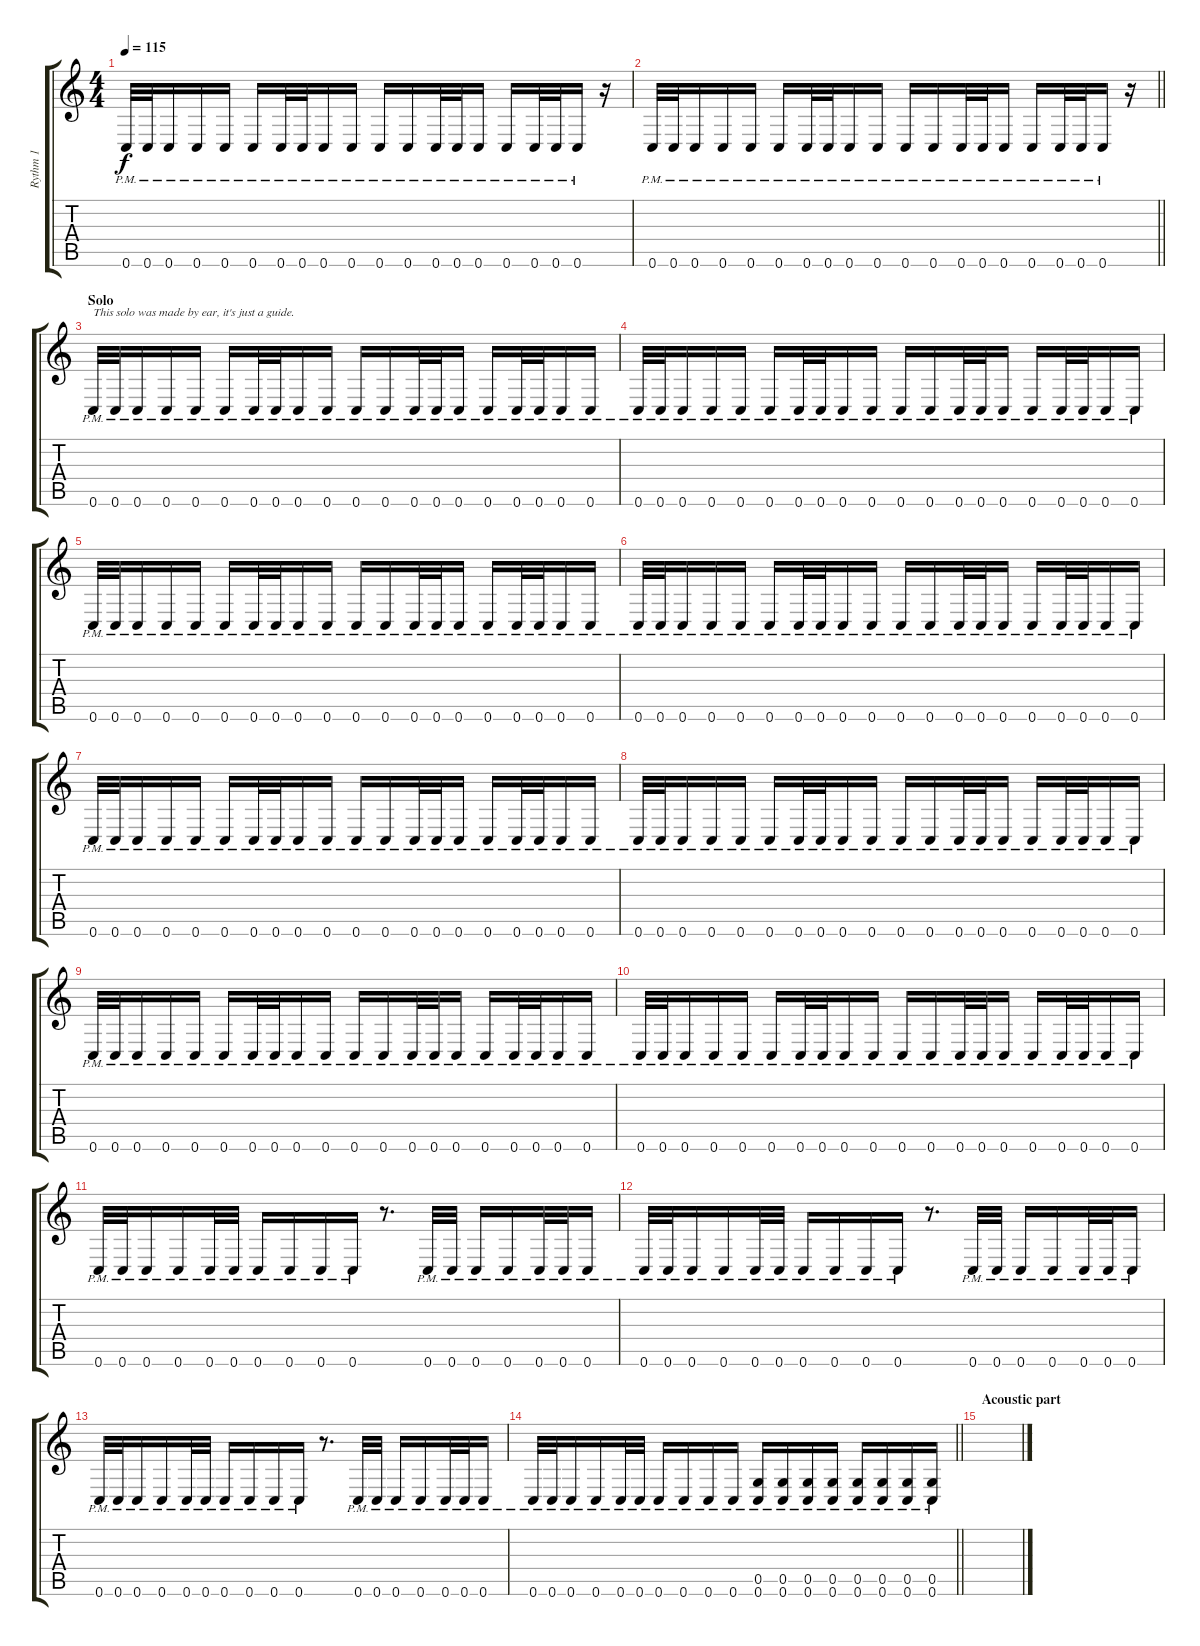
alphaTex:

\track ("Rythm 1" "Rythm 1") {instrument distortionguitar}
\staff {score tabs}
\tuning (D4 A3 F3 C3 G2 C2) {hide}
\ts (4 4)
\tempo 115
\clef g2
\ks c
0.6{pm}.32{dy f} 0.6{pm}.32 0.6{pm}.16 0.6{pm}.16 0.6{pm}.16 0.6{pm}.16 0.6{pm}.32 0.6{pm}.32 0.6{pm}.16 0.6{pm}.16 0.6{pm}.16 0.6{pm}.16 0.6{pm}.32 0.6{pm}.32 0.6{pm}.16 0.6{pm}.16 0.6{pm}.32 0.6{pm}.32 0.6{pm}.16 r.16 |
\barLineRight lightlight
0.6{pm}.32 0.6{pm}.32 0.6{pm}.16 0.6{pm}.16 0.6{pm}.16 0.6{pm}.16 0.6{pm}.32 0.6{pm}.32 0.6{pm}.16 0.6{pm}.16 0.6{pm}.16 0.6{pm}.16 0.6{pm}.32 0.6{pm}.32 0.6{pm}.16 0.6{pm}.16 0.6{pm}.32 0.6{pm}.32 0.6{pm}.16 r.16 |
\section ("" "Solo")
0.6{pm}.32{txt "This solo was made by ear, it's just a guide."} 0.6{pm}.32 0.6{pm}.16 0.6{pm}.16 0.6{pm}.16 0.6{pm}.16 0.6{pm}.32 0.6{pm}.32 0.6{pm}.16 0.6{pm}.16 0.6{pm}.16 0.6{pm}.16 0.6{pm}.32 0.6{pm}.32 0.6{pm}.16 0.6{pm}.16 0.6{pm}.32 0.6{pm}.32 0.6{pm}.16 0.6{pm}.16 |
0.6{pm}.32 0.6{pm}.32 0.6{pm}.16 0.6{pm}.16 0.6{pm}.16 0.6{pm}.16 0.6{pm}.32 0.6{pm}.32 0.6{pm}.16 0.6{pm}.16 0.6{pm}.16 0.6{pm}.16 0.6{pm}.32 0.6{pm}.32 0.6{pm}.16 0.6{pm}.16 0.6{pm}.32 0.6{pm}.32 0.6{pm}.16 0.6{pm}.16 |
0.6{pm}.32 0.6{pm}.32 0.6{pm}.16 0.6{pm}.16 0.6{pm}.16 0.6{pm}.16 0.6{pm}.32 0.6{pm}.32 0.6{pm}.16 0.6{pm}.16 0.6{pm}.16 0.6{pm}.16 0.6{pm}.32 0.6{pm}.32 0.6{pm}.16 0.6{pm}.16 0.6{pm}.32 0.6{pm}.32 0.6{pm}.16 0.6{pm}.16 |
0.6{pm}.32 0.6{pm}.32 0.6{pm}.16 0.6{pm}.16 0.6{pm}.16 0.6{pm}.16 0.6{pm}.32 0.6{pm}.32 0.6{pm}.16 0.6{pm}.16 0.6{pm}.16 0.6{pm}.16 0.6{pm}.32 0.6{pm}.32 0.6{pm}.16 0.6{pm}.16 0.6{pm}.32 0.6{pm}.32 0.6{pm}.16 0.6{pm}.16 |
0.6{pm}.32 0.6{pm}.32 0.6{pm}.16 0.6{pm}.16 0.6{pm}.16 0.6{pm}.16 0.6{pm}.32 0.6{pm}.32 0.6{pm}.16 0.6{pm}.16 0.6{pm}.16 0.6{pm}.16 0.6{pm}.32 0.6{pm}.32 0.6{pm}.16 0.6{pm}.16 0.6{pm}.32 0.6{pm}.32 0.6{pm}.16 0.6{pm}.16 |
0.6{pm}.32 0.6{pm}.32 0.6{pm}.16 0.6{pm}.16 0.6{pm}.16 0.6{pm}.16 0.6{pm}.32 0.6{pm}.32 0.6{pm}.16 0.6{pm}.16 0.6{pm}.16 0.6{pm}.16 0.6{pm}.32 0.6{pm}.32 0.6{pm}.16 0.6{pm}.16 0.6{pm}.32 0.6{pm}.32 0.6{pm}.16 0.6{pm}.16 |
0.6{pm}.32 0.6{pm}.32 0.6{pm}.16 0.6{pm}.16 0.6{pm}.16 0.6{pm}.16 0.6{pm}.32 0.6{pm}.32 0.6{pm}.16 0.6{pm}.16 0.6{pm}.16 0.6{pm}.16 0.6{pm}.32 0.6{pm}.32 0.6{pm}.16 0.6{pm}.16 0.6{pm}.32 0.6{pm}.32 0.6{pm}.16 0.6{pm}.16 |
0.6{pm}.32 0.6{pm}.32 0.6{pm}.16 0.6{pm}.16 0.6{pm}.16 0.6{pm}.16 0.6{pm}.32 0.6{pm}.32 0.6{pm}.16 0.6{pm}.16 0.6{pm}.16 0.6{pm}.16 0.6{pm}.32 0.6{pm}.32 0.6{pm}.16 0.6{pm}.16 0.6{pm}.32 0.6{pm}.32 0.6{pm}.16 0.6{pm}.16 |
0.6{pm}.32 0.6{pm}.32 0.6{pm}.16 0.6{pm}.16 0.6{pm}.32 0.6{pm}.32 0.6{pm}.16 0.6{pm}.16 0.6{pm}.16 0.6{pm}.16 r.8{d} 0.6{pm}.32 0.6{pm}.32 0.6{pm}.16 0.6{pm}.16 0.6{pm}.32 0.6{pm}.32 0.6{pm}.16 |
0.6{pm}.32 0.6{pm}.32 0.6{pm}.16 0.6{pm}.16 0.6{pm}.32 0.6{pm}.32 0.6{pm}.16 0.6{pm}.16 0.6{pm}.16 0.6{pm}.16 r.8{d} 0.6{pm}.32 0.6{pm}.32 0.6{pm}.16 0.6{pm}.16 0.6{pm}.32 0.6{pm}.32 0.6{pm}.16 |
0.6{pm}.32 0.6{pm}.32 0.6{pm}.16 0.6{pm}.16 0.6{pm}.32 0.6{pm}.32 0.6{pm}.16 0.6{pm}.16 0.6{pm}.16 0.6{pm}.16 r.8{d} 0.6{pm}.32 0.6{pm}.32 0.6{pm}.16 0.6{pm}.16 0.6{pm}.32 0.6{pm}.32 0.6{pm}.16 |
\barLineRight lightlight
0.6{pm}.32 0.6{pm}.32 0.6{pm}.16 0.6{pm}.16 0.6{pm}.32 0.6{pm}.32 0.6{pm}.16 0.6{pm}.16 0.6{pm}.16 0.6{pm}.16 (0.5{pm} 0.6{pm}).16 (0.5{pm} 0.6{pm}).16 (0.5{pm} 0.6{pm}).16 (0.5{pm} 0.6{pm}).16 (0.5{pm} 0.6{pm}).16 (0.5{pm} 0.6{pm}).16 (0.5{pm} 0.6{pm}).16 (0.5{pm} 0.6{pm}).16 |
\section ("" "Acoustic part")
